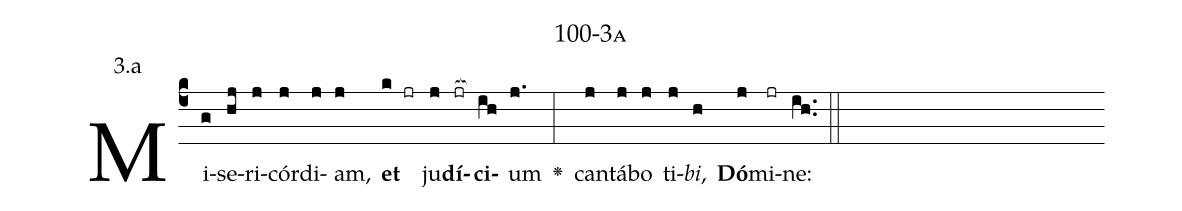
name: 100-3a;
annotation: 3.a;
%%
(c4)Mi(g)se(hj)ri(j)cór(j)di(j)am,(j) <b>et</b>(k jr) ju(j)<b>dí</b>(jr[ocb:1{])<b>ci</b>(ih[ocb:0}])um(j.) <v>\greheightstar</v>(:) can(j)tá(j)bo(j) ti(j)<i>bi</i>,(h) <b>Dó</b>(j)mi(jr)ne:(ih..) (::)


%E(j) u(j) o(j) u(h) a(j) e.(ih..) (::)
